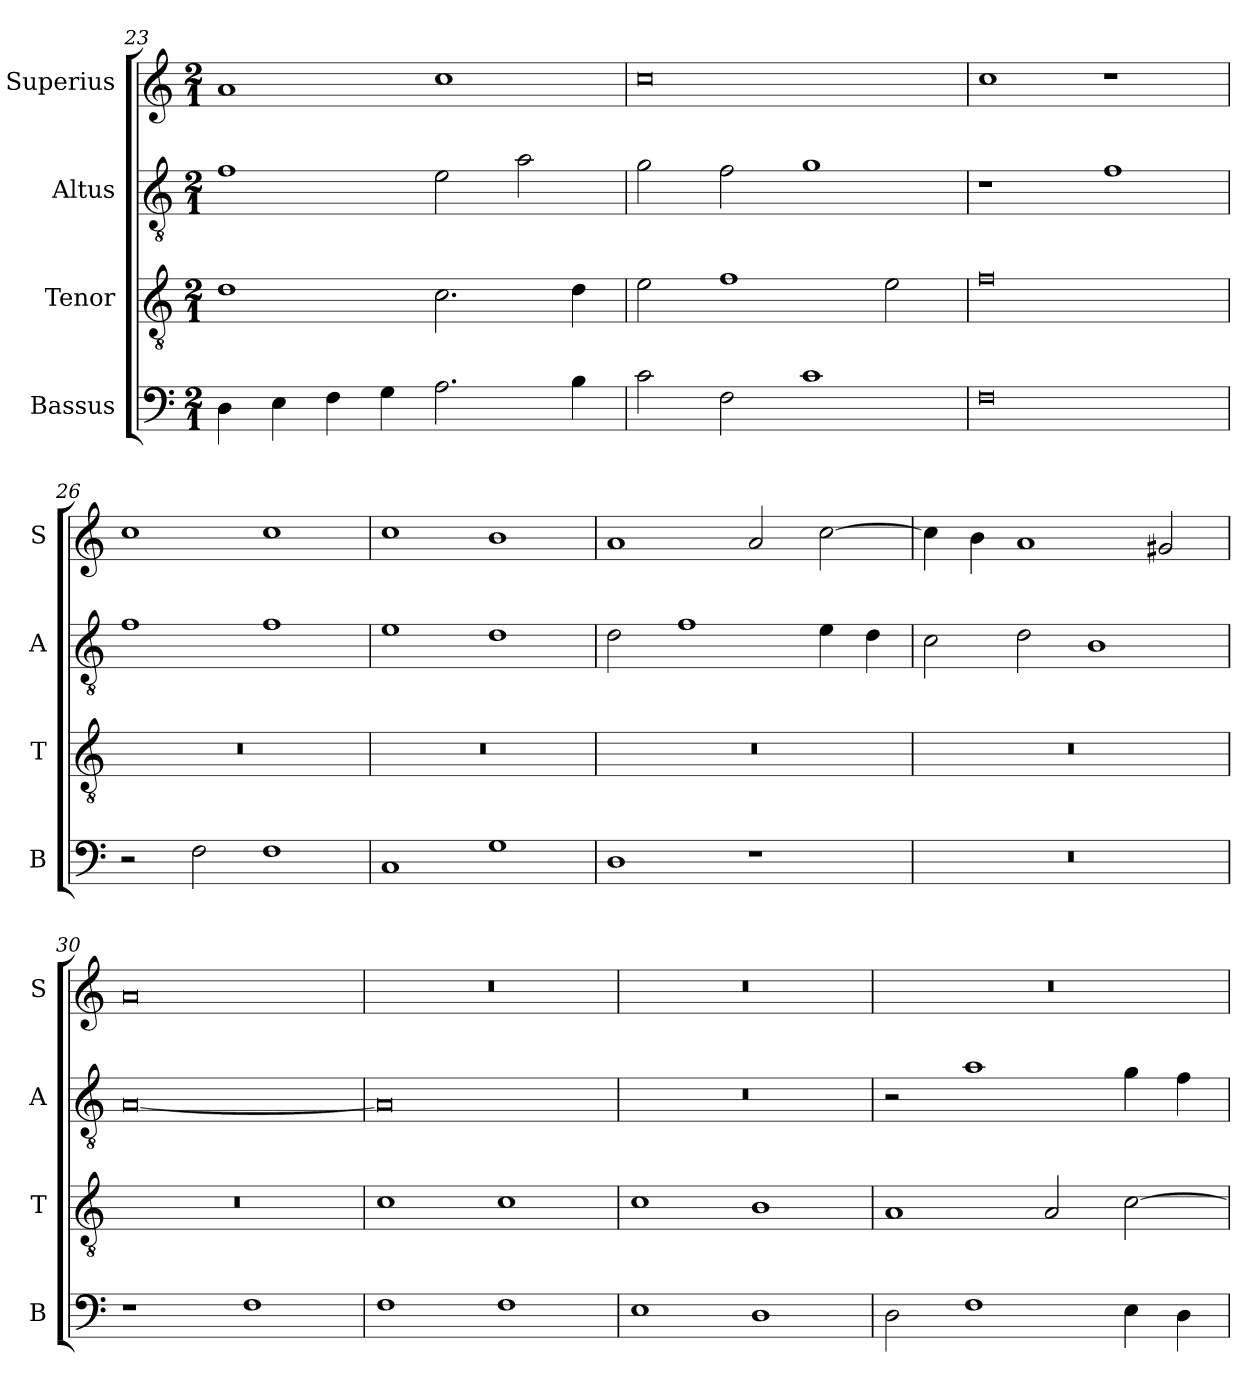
**kern	**kern	**kern	**kern
*part4	*part3	*part2	*part1
*staff4	*staff3	*staff2	*staff1
*I"Bassus	*I"Tenor	*I"Altus	*I"Superius
*I'B	*I'T	*I'A	*I'S
*clefF4	*clefGv2	*clefGv2	*clefG2
*k[]	*k[]	*k[]	*k[]
*M2/1	*M2/1	*M2/1	*M2/1
=23	=23	=23	=23
4D\	1d	1f	1a
4E\	.	.	.
4F\	.	.	.
4G\	.	.	.
2.A\	2.c\	2e\	1cc
.	.	2a\	.
4B\	4d\	.	.
=24	=24	=24	=24
2c\	2e\	2g\	0cc
2F\	1f	2f\	.
1c	.	1g	.
.	2e\	.	.
=25	=25	=25	=25
0F	0f	1r	1cc
.	.	1f	1r
=26	=26	=26	=26
2r	0r	1f	1cc
2F\	.	.	.
1F	.	1f	1cc
=27	=27	=27	=27
1C	0r	1e	1cc
1G	.	1d	1b
=28	=28	=28	=28
1D	0r	2d\	1a
.	.	1f	.
1r	.	.	2a/
.	.	4e\	[2cc\
.	.	4d\	.
=29	=29	=29	=29
0r	0r	2c\	4cc\]
.	.	.	4b\
.	.	2d\	1a
.	.	1B	.
.	.	.	2g#X/
=30	=30	=30	=30
1r	0r	[0A	0a
1F	.	.	.
=31	=31	=31	=31
1F	1c	0A]	0r
1F	1c	.	.
=32	=32	=32	=32
1E	1c	0r	0r
1D	1B	.	.
=33	=33	=33	=33
2D\	1A	2r	0r
1F	.	1a	.
.	2A/	.	.
4E\	[2c\	4g\	.
4D\	.	4f\	.
=	=	=	=
*-	*-	*-	*-
